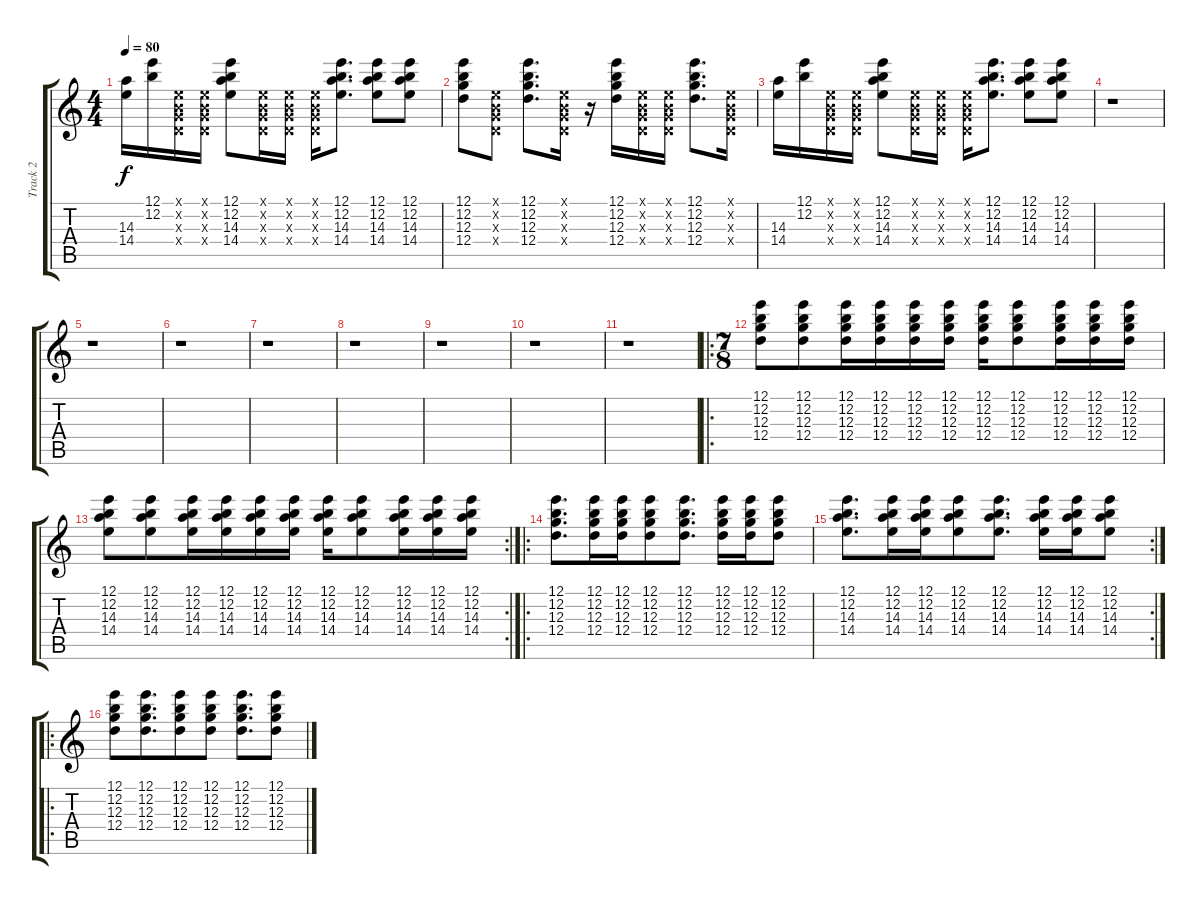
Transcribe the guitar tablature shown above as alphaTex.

\track ("Track 2" "Track 2") {instrument electricguitarclean}
\staff {score tabs}
\tuning (E4 B3 G3 D3 A2 E2) {hide}
\ts (4 4)
\tempo 80
\clef g2
\ks c
(14.3 14.4).16{dy f} (12.1 12.2).16 (0.1{x} 0.2{x} 0.3{x} 0.4{x}).16 (0.1{x} 0.2{x} 0.3{x} 0.4{x}).16 (12.1 12.2 14.3 14.4).8 (0.1{x} 0.2{x} 0.3{x} 0.4{x}).16 (0.1{x} 0.2{x} 0.3{x} 0.4{x}).16 (0.1{x} 0.2{x} 0.3{x} 0.4{x}).16 (12.1 12.2 14.3 14.4).8{d} (12.1 12.2 14.3 14.4).8 (12.1 12.2 14.3 14.4).8 |
(12.1 12.2 12.3 12.4).8 (0.1{x} 0.2{x} 0.3{x} 0.4{x}).8 (12.1 12.2 12.3 12.4).8{d} (0.1{x} 0.2{x} 0.3{x} 0.4{x}).16 r.16 (12.1 12.2 12.3 12.4).16 (0.1{x} 0.2{x} 0.3{x} 0.4{x}).16 (0.1{x} 0.2{x} 0.3{x} 0.4{x}).16 (12.1 12.2 12.3 12.4).8{d} (0.1{x} 0.2{x} 0.3{x} 0.4{x}).16 |
(14.3 14.4).16 (12.1 12.2).16 (0.1{x} 0.2{x} 0.3{x} 0.4{x}).16 (0.1{x} 0.2{x} 0.3{x} 0.4{x}).16 (12.1 12.2 14.3 14.4).8 (0.1{x} 0.2{x} 0.3{x} 0.4{x}).16 (0.1{x} 0.2{x} 0.3{x} 0.4{x}).16 (0.1{x} 0.2{x} 0.3{x} 0.4{x}).16 (12.1 12.2 14.3 14.4).8{d} (12.1 12.2 14.3 14.4).8 (12.1 12.2 14.3 14.4).8 |
r.1 |
r.1 |
r.1 |
r.1 |
r.1 |
r.1 |
r.1 |
r.1 |
\ro
\ts (7 8)
(12.1 12.2 12.3 12.4).8 (12.1 12.2 12.3 12.4).8 (12.1 12.2 12.3 12.4).16 (12.1 12.2 12.3 12.4).16 (12.1 12.2 12.3 12.4).16 (12.1 12.2 12.3 12.4).16 (12.1 12.2 12.3 12.4).16 (12.1 12.2 12.3 12.4).8 (12.1 12.2 12.3 12.4).16 (12.1 12.2 12.3 12.4).16 (12.1 12.2 12.3 12.4).16 |
\rc 2
(12.1 12.2 14.3 14.4).8 (12.1 12.2 14.3 14.4).8 (12.1 12.2 14.3 14.4).16 (12.1 12.2 14.3 14.4).16 (12.1 12.2 14.3 14.4).16 (12.1 12.2 14.3 14.4).16 (12.1 12.2 14.3 14.4).16 (12.1 12.2 14.3 14.4).8 (12.1 12.2 14.3 14.4).16 (12.1 12.2 14.3 14.4).16 (12.1 12.2 14.3 14.4).16 |
\ro
(12.1 12.2 12.3 12.4).8{d} (12.1 12.2 12.3 12.4).16 (12.1 12.2 12.3 12.4).16 (12.1 12.2 12.3 12.4).8 (12.1 12.2 12.3 12.4).8{d} (12.1 12.2 12.3 12.4).16 (12.1 12.2 12.3 12.4).16 (12.1 12.2 12.3 12.4).8 |
\rc 2
(12.1 12.2 14.3 14.4).8{d} (12.1 12.2 14.3 14.4).16 (12.1 12.2 14.3 14.4).16 (12.1 12.2 14.3 14.4).8 (12.1 12.2 14.3 14.4).8{d} (12.1 12.2 14.3 14.4).16 (12.1 12.2 14.3 14.4).16 (12.1 12.2 14.3 14.4).8 |
\ro
(12.1 12.2 12.3 12.4).8 (12.1 12.2 12.3 12.4).8{d} (12.1 12.2 12.3 12.4).8 (12.1 12.2 12.3 12.4).8 (12.1 12.2 12.3 12.4).8{d} (12.1 12.2 12.3 12.4).8
